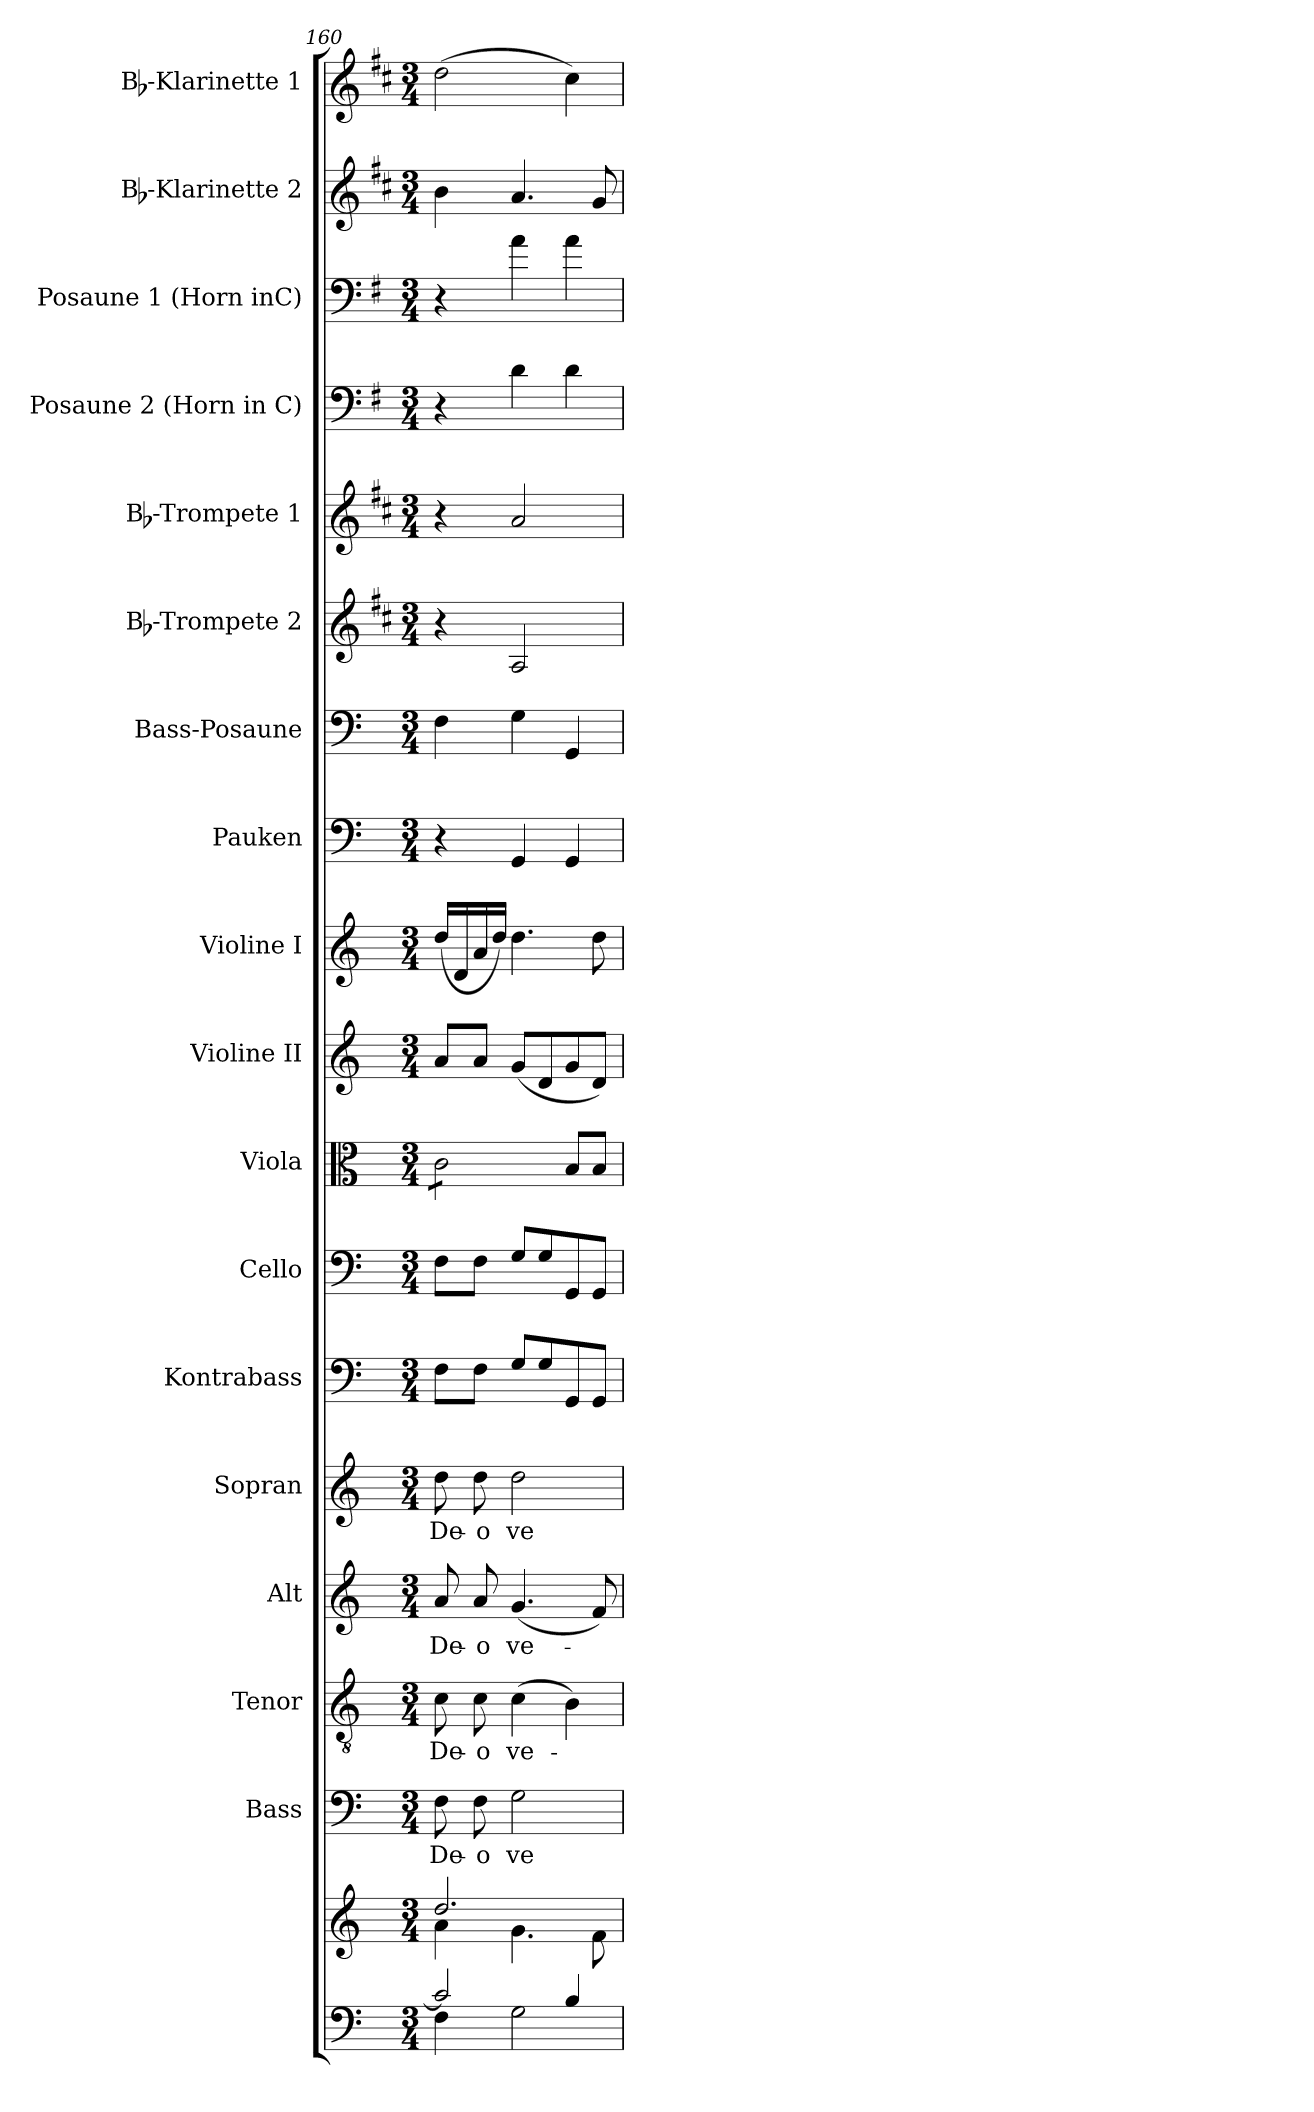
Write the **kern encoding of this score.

**kern	**kern	**kern	**text	**kern	**text	**kern	**text	**kern	**text	**kern	**kern	**kern	**kern	**kern	**kern	**kern	**kern	**kern	**kern	**kern	**kern	**kern
*part18	*part18	*part17	*part17	*part16	*part16	*part15	*part15	*part14	*part14	*part13	*part12	*part11	*part10	*part9	*part8	*part7	*part6	*part5	*part4	*part3	*part2	*part1
*staff19	*staff18	*staff17	*staff17	*staff16	*staff16	*staff15	*staff15	*staff14	*staff14	*staff13	*staff12	*staff11	*staff10	*staff9	*staff8	*staff7	*staff6	*staff5	*staff4	*staff3	*staff2	*staff1
*	*	*I"Bass	*	*I"Tenor	*	*I"Alt	*	*I"Sopran	*	*I"Kontrabass	*I"Cello	*I"Viola	*I"Violine II	*I"Violine I	*I"Pauken	*I"Bass-Posaune	*I"Bb-Trompete 2	*I"Bb-Trompete 1	*I"Posaune 2 (Horn in C)	*I"Posaune 1 (Horn inC)	*I"Bb-Klarinette 2	*I"Bb-Klarinette 1
*	*	*I'B.	*	*I'T.	*	*I'A.	*	*I'S.	*	*I'Kb.	*	*I'Vla.	*I'Vl. II	*I'Vl. I	*I'Pk.	*I'B-Pos.	*I'Bb Trp. 2	*I'Bb Trp. 1	*I'Pos. 2	*I'Pos. 1	*I'Bb Kl. 2	*I'Bb Kl. 1
*clefF4	*clefG2	*clefF4	*	*clefGv2	*	*clefG2	*	*clefG2	*	*clefF4	*clefF4	*clefC3	*clefG2	*clefG2	*clefF4	*clefF4	*clefG2	*clefG2	*clefF4	*clefF4	*clefG2	*clefG2
*	*	*	*	*	*	*	*	*	*	*ITrd7c12	*	*	*	*	*	*	*ITrd1c2	*ITrd1c2	*ITrd4c7	*ITrd4c7	*ITrd1c2	*ITrd1c2
*k[]	*k[]	*k[]	*	*k[]	*	*k[]	*	*k[]	*	*k[]	*k[]	*k[]	*k[]	*k[]	*k[]	*k[]	*k[]	*k[]	*k[]	*k[]	*k[]	*k[]
*C:	*C:	*C:	*	*C:	*	*C:	*	*C:	*	*C:	*C:	*C:	*C:	*C:	*C:	*C:	*C:	*C:	*C:	*C:	*C:	*C:
*M3/4	*M3/4	*M3/4	*	*M3/4	*	*M3/4	*	*M3/4	*	*M3/4	*M3/4	*M3/4	*M3/4	*M3/4	*M3/4	*M3/4	*M3/4	*M3/4	*M3/4	*M3/4	*M3/4	*M3/4
=160	=160	=160	=160	=160	=160	=160	=160	=160	=160	=160	=160	=160	=160	=160	=160	=160	=160	=160	=160	=160	=160	=160
*^	*^	*	*	*	*	*	*	*	*	*	*	*	*	*	*	*	*	*	*	*	*	*
!	!	!	!	!	!LO:LY:b	!	!LO:LY:b	!	!LO:LY:b	!	!LO:LY:b	!	!	!	!	!	!	!	!	!	!	!	!	!
*	*	*	*	*	*	*	*	*	*	*	*	*	*	*tremolo	*	*	*	*	*	*	*	*	*	*
2c/]	4F\	2.dd/	4a\	8F\	De-	8c\	De-	8a/	De-	8dd\	De-	8FF\L	8F\L	8c\L	8a/L	(<16dd/LL	4r	4F\	4r	4r	4r	4r	4a\	(>2cc\
.	.	.	.	.	.	.	.	.	.	.	.	.	.	.	.	16d/	.	.	.	.	.	.	.	.
!	!	!	!	!	!LO:LY:b	!	!LO:LY:b	!	!LO:LY:b	!	!LO:LY:b	!	!	!	!	!	!	!	!	!	!	!	!	!
.	.	.	.	8F\	-o	8c\	-o	8a/	-o	8dd\	-o	8FF\J	8F\J	8c\	8a/J	16a/	.	.	.	.	.	.	.	.
.	.	.	.	.	.	.	.	.	.	.	.	.	.	.	.	16dd/JJ)	.	.	.	.	.	.	.	.
!	!	!	!	!	!LO:LY:b	!	!LO:LY:b	!	!LO:LY:b	!	!LO:LY:b	!	!	!	!	!	!	!	!	!	!	!	!	!
.	2G\	.	4.g\	2G\	ve-	(>4c\	ve-	(<4.g/	ve-	2dd\	ve-	8GG/L	8G/L	8c\	(<8g/L	4.dd\	4GG/	4G\	2G/	2g/	4G\	4d\	4.g/	.
.	.	.	.	.	.	.	.	.	.	.	.	8GG/	8G/	8c\J	8d/	.	.	.	.	.	.	.	.	.
*	*	*	*	*	*	*	*	*	*	*	*	*	*	*Xtremolo	*	*	*	*	*	*	*	*	*	*
4B/	.	.	.	.	.	4B\)	.	.	.	.	.	8GGG/	8GG/	8B/L	8g/	.	4GG/	4GG/	.	.	4G\	4d\	.	4b\)
.	.	.	8f\	.	.	.	.	8f/)	.	.	.	8GGG/J	8GG/J	8B/J	8d/J)	8dd\	.	.	.	.	.	.	8f/	.
*v	*v	*	*	*	*	*	*	*	*	*	*	*	*	*	*	*	*	*	*	*	*	*	*	*
*	*v	*v	*	*	*	*	*	*	*	*	*	*	*	*	*	*	*	*	*	*	*	*	*
=	=	=	=	=	=	=	=	=	=	=	=	=	=	=	=	=	=	=	=	=	=	=
*-	*-	*-	*-	*-	*-	*-	*-	*-	*-	*-	*-	*-	*-	*-	*-	*-	*-	*-	*-	*-	*-	*-
